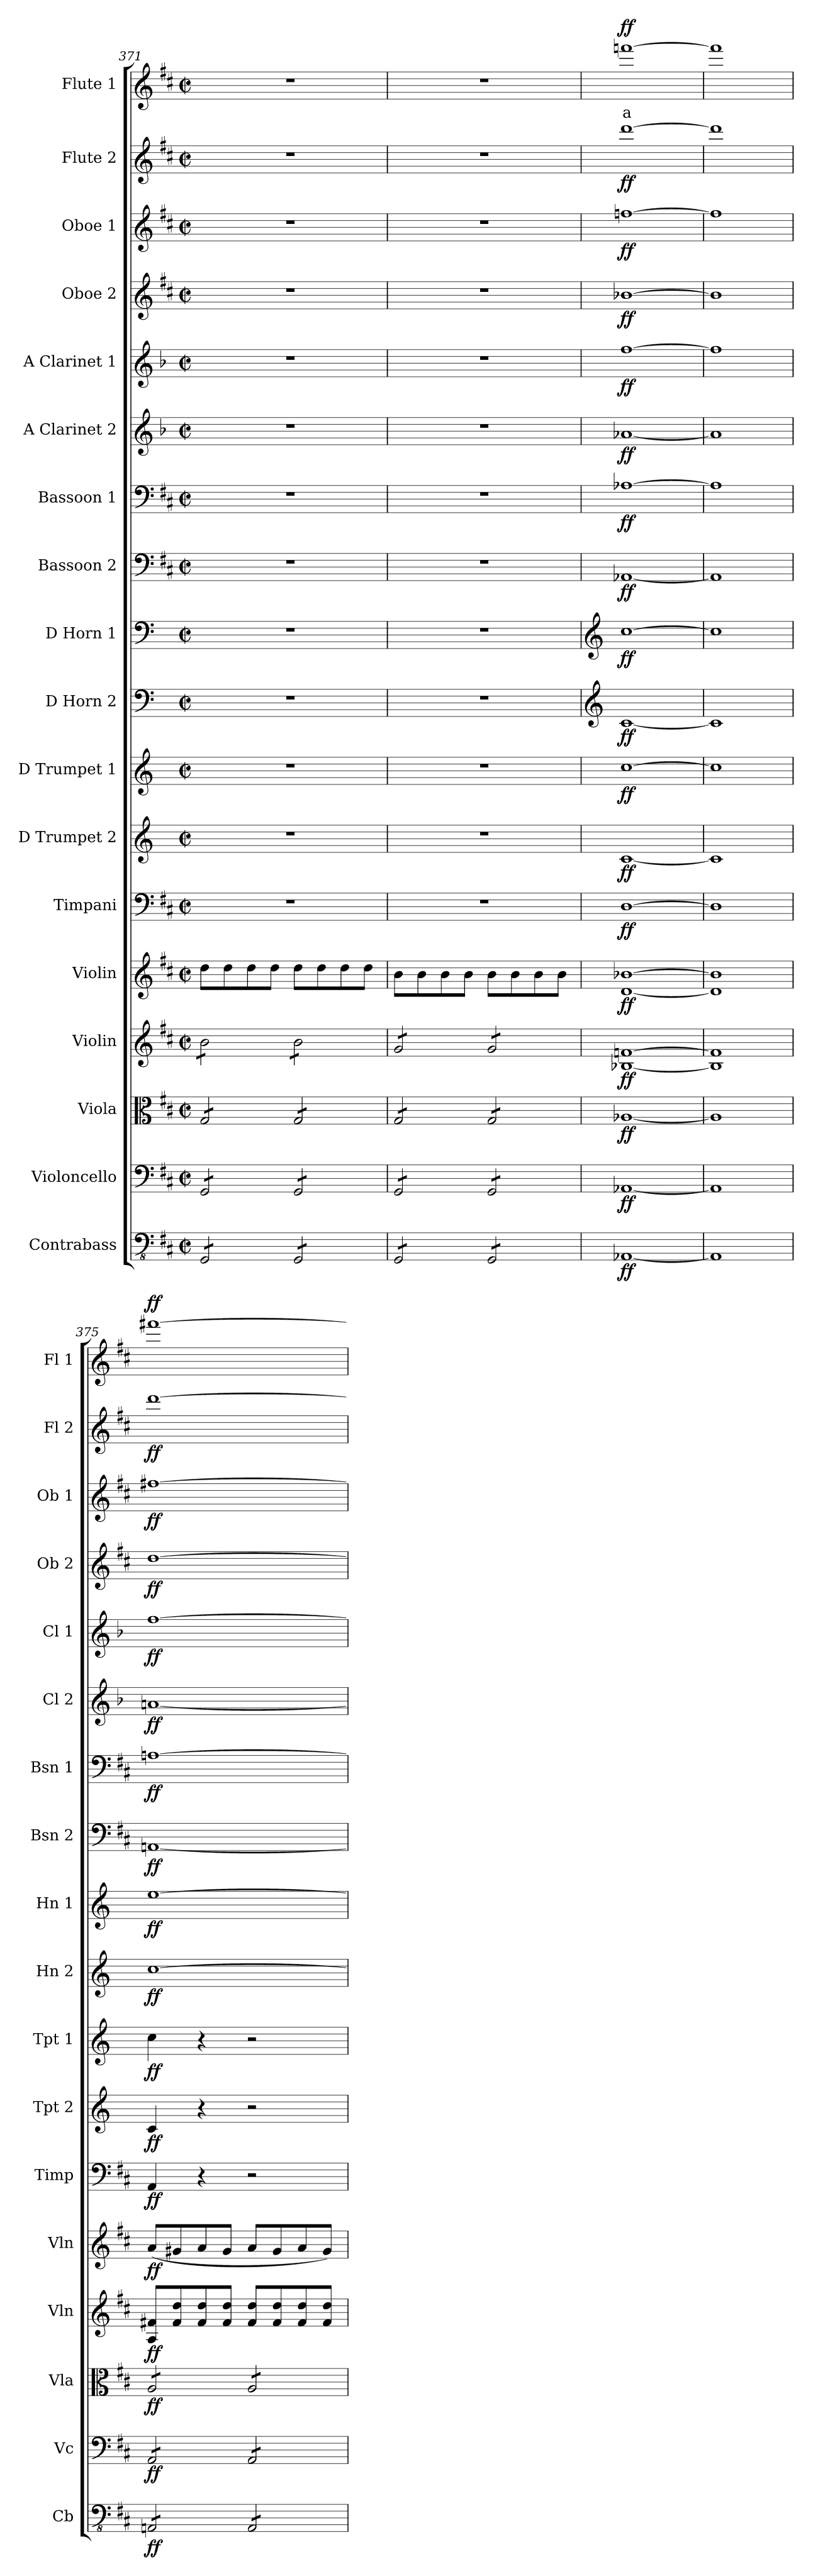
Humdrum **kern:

**kern	**dynam	**kern	**dynam	**kern	**dynam	**kern	**dynam	**kern	**dynam	**kern	**dynam	**kern	**dynam	**kern	**dynam	**kern	**dynam	**kern	**dynam	**kern	**dynam	**kern	**dynam	**kern	**dynam	**kern	**dynam	**kern	**dynam	**kern	**dynam	**kern	**dynam	**kern	**text	**dynam
*part18	*part18	*part17	*part17	*part16	*part16	*part15	*part15	*part14	*part14	*part13	*part13	*part12	*part12	*part11	*part11	*part10	*part10	*part9	*part9	*part8	*part8	*part7	*part7	*part6	*part6	*part5	*part5	*part4	*part4	*part3	*part3	*part2	*part2	*part1	*part1	*part1
*staff18	*staff18	*staff17	*staff17	*staff16	*staff16	*staff15	*staff15	*staff14	*staff14	*staff13	*staff13	*staff12	*staff12	*staff11	*staff11	*staff10	*staff10	*staff9	*staff9	*staff8	*staff8	*staff7	*staff7	*staff6	*staff6	*staff5	*staff5	*staff4	*staff4	*staff3	*staff3	*staff2	*staff2	*staff1	*staff1	*staff1
*I"Contrabass	*	*I"Violoncello	*	*I"Viola	*	*I"Violin	*	*I"Violin	*	*I"Timpani	*	*I"D Trumpet 2	*	*I"D Trumpet 1	*	*I"D Horn 2	*	*I"D Horn 1	*	*I"Bassoon 2	*	*I"Bassoon 1	*	*I"A Clarinet 2	*	*I"A Clarinet 1	*	*I"Oboe 2	*	*I"Oboe 1	*	*I"Flute 2	*	*I"Flute 1	*	*
*I'Cb	*	*I'Vc	*	*I'Vla	*	*I'Vln	*	*I'Vln	*	*I'Timp	*	*I'Tpt 2	*	*I'Tpt 1	*	*I'Hn 2	*	*I'Hn 1	*	*I'Bsn 2	*	*I'Bsn 1	*	*I'Cl 2	*	*I'Cl 1	*	*I'Ob 2	*	*I'Ob 1	*	*I'Fl 2	*	*I'Fl 1	*	*
*clefFv4	*	*clefF4	*	*clefC3	*	*clefG2	*	*clefG2	*	*clefF4	*	*clefG2	*	*clefG2	*	*clefF4	*	*clefF4	*	*clefF4	*	*clefF4	*	*clefG2	*	*clefG2	*	*clefG2	*	*clefG2	*	*clefG2	*	*clefG2	*	*
*	*	*	*	*	*	*	*	*	*	*	*	*ITrd-1c-2	*	*ITrd-1c-2	*	*ITrd6c10	*	*ITrd6c10	*	*	*	*	*	*ITrd2c3	*	*ITrd2c3	*	*	*	*	*	*	*	*	*	*
*k[f#c#]	*	*k[f#c#]	*	*k[f#c#]	*	*k[f#c#]	*	*k[f#c#]	*	*k[f#c#]	*	*k[f#c#]	*	*k[f#c#]	*	*k[f#c#]	*	*k[f#c#]	*	*k[f#c#]	*	*k[f#c#]	*	*k[f#c#]	*	*k[f#c#]	*	*k[f#c#]	*	*k[f#c#]	*	*k[f#c#]	*	*k[f#c#]	*	*
*M2/2	*	*M2/2	*	*M2/2	*	*M2/2	*	*M2/2	*	*M2/2	*	*M2/2	*	*M2/2	*	*M2/2	*	*M2/2	*	*M2/2	*	*M2/2	*	*M2/2	*	*M2/2	*	*M2/2	*	*M2/2	*	*M2/2	*	*M2/2	*	*
*met(c|)	*	*met(c|)	*	*met(c|)	*	*met(c|)	*	*met(c|)	*	*met(c|)	*	*met(c|)	*	*met(c|)	*	*met(c|)	*	*met(c|)	*	*met(c|)	*	*met(c|)	*	*met(c|)	*	*met(c|)	*	*met(c|)	*	*met(c|)	*	*met(c|)	*	*met(c|)	*	*
=371	=371	=371	=371	=371	=371	=371	=371	=371	=371	=371	=371	=371	=371	=371	=371	=371	=371	=371	=371	=371	=371	=371	=371	=371	=371	=371	=371	=371	=371	=371	=371	=371	=371	=371	=371	=371
*tremolo	*	*	*	*	*	*	*	*	*	*	*	*	*	*	*	*	*	*	*	*	*	*	*	*	*	*	*	*	*	*	*	*	*	*	*	*
*	*	*tremolo	*	*	*	*	*	*	*	*	*	*	*	*	*	*	*	*	*	*	*	*	*	*	*	*	*	*	*	*	*	*	*	*	*	*
*	*	*	*	*tremolo	*	*	*	*	*	*	*	*	*	*	*	*	*	*	*	*	*	*	*	*	*	*	*	*	*	*	*	*	*	*	*	*
*	*	*	*	*	*	*tremolo	*	*	*	*	*	*	*	*	*	*	*	*	*	*	*	*	*	*	*	*	*	*	*	*	*	*	*	*	*	*
8GGG/L	.	8GG/L	.	8G/L	.	8b\L	.	8dd\L	.	1r	.	1r	.	1r	.	1r	.	1r	.	1r	.	1r	.	1r	.	1r	.	1r	.	1r	.	1r	.	1r	.	.
8GGG/	.	8GG/	.	8G/	.	8b\	.	8dd\	.	.	.	.	.	.	.	.	.	.	.	.	.	.	.	.	.	.	.	.	.	.	.	.	.	.	.	.
8GGG/	.	8GG/	.	8G/	.	8b\	.	8dd\	.	.	.	.	.	.	.	.	.	.	.	.	.	.	.	.	.	.	.	.	.	.	.	.	.	.	.	.
8GGG/J	.	8GG/J	.	8G/J	.	8b\J	.	8dd\J	.	.	.	.	.	.	.	.	.	.	.	.	.	.	.	.	.	.	.	.	.	.	.	.	.	.	.	.
8GGG/L	.	8GG/L	.	8G/L	.	8b\L	.	8dd\L	.	.	.	.	.	.	.	.	.	.	.	.	.	.	.	.	.	.	.	.	.	.	.	.	.	.	.	.
8GGG/	.	8GG/	.	8G/	.	8b\	.	8dd\	.	.	.	.	.	.	.	.	.	.	.	.	.	.	.	.	.	.	.	.	.	.	.	.	.	.	.	.
8GGG/	.	8GG/	.	8G/	.	8b\	.	8dd\	.	.	.	.	.	.	.	.	.	.	.	.	.	.	.	.	.	.	.	.	.	.	.	.	.	.	.	.
8GGG/J	.	8GG/J	.	8G/J	.	8b\J	.	8dd\J	.	.	.	.	.	.	.	.	.	.	.	.	.	.	.	.	.	.	.	.	.	.	.	.	.	.	.	.
=372	=372	=372	=372	=372	=372	=372	=372	=372	=372	=372	=372	=372	=372	=372	=372	=372	=372	=372	=372	=372	=372	=372	=372	=372	=372	=372	=372	=372	=372	=372	=372	=372	=372	=372	=372	=372
8GGG/L	.	8GG/L	.	8G/L	.	8g/L	.	8b\L	.	1r	.	1r	.	1r	.	1r	.	1r	.	1r	.	1r	.	1r	.	1r	.	1r	.	1r	.	1r	.	1r	.	.
8GGG/	.	8GG/	.	8G/	.	8g/	.	8b\	.	.	.	.	.	.	.	.	.	.	.	.	.	.	.	.	.	.	.	.	.	.	.	.	.	.	.	.
8GGG/	.	8GG/	.	8G/	.	8g/	.	8b\	.	.	.	.	.	.	.	.	.	.	.	.	.	.	.	.	.	.	.	.	.	.	.	.	.	.	.	.
8GGG/J	.	8GG/J	.	8G/J	.	8g/J	.	8b\J	.	.	.	.	.	.	.	.	.	.	.	.	.	.	.	.	.	.	.	.	.	.	.	.	.	.	.	.
8GGG/L	.	8GG/L	.	8G/L	.	8g/L	.	8b\L	.	.	.	.	.	.	.	.	.	.	.	.	.	.	.	.	.	.	.	.	.	.	.	.	.	.	.	.
8GGG/	.	8GG/	.	8G/	.	8g/	.	8b\	.	.	.	.	.	.	.	.	.	.	.	.	.	.	.	.	.	.	.	.	.	.	.	.	.	.	.	.
8GGG/	.	8GG/	.	8G/	.	8g/	.	8b\	.	.	.	.	.	.	.	.	.	.	.	.	.	.	.	.	.	.	.	.	.	.	.	.	.	.	.	.
8GGG/J	.	8GG/J	.	8G/J	.	8g/J	.	8b\J	.	.	.	.	.	.	.	.	.	.	.	.	.	.	.	.	.	.	.	.	.	.	.	.	.	.	.	.
*	*	*	*	*	*	*Xtremolo	*	*	*	*	*	*	*	*	*	*	*	*	*	*	*	*	*	*	*	*	*	*	*	*	*	*	*	*	*	*
*	*	*	*	*Xtremolo	*	*	*	*	*	*	*	*	*	*	*	*	*	*	*	*	*	*	*	*	*	*	*	*	*	*	*	*	*	*	*	*
*	*	*Xtremolo	*	*	*	*	*	*	*	*	*	*	*	*	*	*	*	*	*	*	*	*	*	*	*	*	*	*	*	*	*	*	*	*	*	*
*Xtremolo	*	*	*	*	*	*	*	*	*	*	*	*	*	*	*	*	*	*	*	*	*	*	*	*	*	*	*	*	*	*	*	*	*	*	*	*
!!LO:PB:g=z
=373	=373	=373	=373	=373	=373	=373	=373	=373	=373	=373	=373	=373	=373	=373	=373	=373	=373	=373	=373	=373	=373	=373	=373	=373	=373	=373	=373	=373	=373	=373	=373	=373	=373	=373	=373	=373
*	*	*	*	*	*	*	*	*	*	*	*	*	*	*	*	*clefG2	*	*clefG2	*	*	*	*	*	*	*	*	*	*	*	*	*	*	*	*	*	*
!	!LO:DY:b	!	!LO:DY:b	!	!LO:DY:b	!	!LO:DY:b	!	!LO:DY:b	!	!LO:DY:b	!	!LO:DY:b	!	!LO:DY:b	!	!LO:DY:b	!	!LO:DY:b	!	!LO:DY:b	!	!LO:DY:b	!	!LO:DY:b	!	!LO:DY:b	!	!LO:DY:b	!	!LO:DY:b	!	!LO:DY:b	!	!LO:LY:b:color=#FF0000	!LO:DY:b
[1AAA-X	ff	[1AA-X	ff	[1A-X	ff	[1B-X [1fn	ff	[1d [1b-X	ff	[1D	ff	[1d	ff	[1dd	ff	[1D	ff	[1d	ff	[1AA-X	ff	[1A-X	ff	[1fn	ff	[1dd	ff	[1b-X	ff	[1ffn	ff	[1ddd	ff	[1fffn	a	ff
=374	=374	=374	=374	=374	=374	=374	=374	=374	=374	=374	=374	=374	=374	=374	=374	=374	=374	=374	=374	=374	=374	=374	=374	=374	=374	=374	=374	=374	=374	=374	=374	=374	=374	=374	=374	=374
1AAA-]	.	1AA-]	.	1A-]	.	1B-] 1f]	.	1d] 1b-]	.	1D]	.	1d]	.	1dd]	.	1D]	.	1d]	.	1AA-]	.	1A-]	.	1f]	.	1dd]	.	1b-]	.	1ff]	.	1ddd]	.	1fff]	.	.
=375	=375	=375	=375	=375	=375	=375	=375	=375	=375	=375	=375	=375	=375	=375	=375	=375	=375	=375	=375	=375	=375	=375	=375	=375	=375	=375	=375	=375	=375	=375	=375	=375	=375	=375	=375	=375
!	!LO:DY:b	!	!LO:DY:b	!	!LO:DY:b	!	!LO:DY:b	!	!LO:DY:b	!	!LO:DY:b	!	!LO:DY:b	!	!LO:DY:b	!	!LO:DY:b	!	!LO:DY:b	!	!LO:DY:b	!	!LO:DY:b	!	!LO:DY:b	!	!LO:DY:b	!	!LO:DY:b	!	!LO:DY:b	!	!LO:DY:b	!	!	!LO:DY:b
*tremolo	*	*	*	*	*	*	*	*	*	*	*	*	*	*	*	*	*	*	*	*	*	*	*	*	*	*	*	*	*	*	*	*	*	*	*	*
*	*	*tremolo	*	*	*	*	*	*	*	*	*	*	*	*	*	*	*	*	*	*	*	*	*	*	*	*	*	*	*	*	*	*	*	*	*	*
*	*	*	*	*tremolo	*	*	*	*	*	*	*	*	*	*	*	*	*	*	*	*	*	*	*	*	*	*	*	*	*	*	*	*	*	*	*	*
8AAAn/L	ff	8AA/L	ff	8A/L	ff	8A/ 8f#X/L	ff	(<8a/L	ff	4AA/	ff	4d/	ff	4dd\	ff	[1d	ff	[1f#	ff	[1AAn	ff	[1An	ff	[1f#X	ff	[1dd	ff	[1dd	ff	[1ff#X	ff	[1ddd	ff	[1fff#X	.	ff
8AAAn/	.	8AA/	.	8A/	.	8f#/ 8dd/	.	8g#X/	.	.	.	.	.	.	.	.	.	.	.	.	.	.	.	.	.	.	.	.	.	.	.	.	.	.	.	.
8AAAn/	.	8AA/	.	8A/	.	8f#/ 8dd/	.	8a/	.	4r	.	4r	.	4r	.	.	.	.	.	.	.	.	.	.	.	.	.	.	.	.	.	.	.	.	.	.
8AAAn/J	.	8AA/J	.	8A/J	.	8f#/ 8dd/J	.	8g#/J	.	.	.	.	.	.	.	.	.	.	.	.	.	.	.	.	.	.	.	.	.	.	.	.	.	.	.	.
8AAA/L	.	8AA/L	.	8A/L	.	8f#/ 8dd/L	.	8a/L	.	2r	.	2r	.	2r	.	.	.	.	.	.	.	.	.	.	.	.	.	.	.	.	.	.	.	.	.	.
8AAA/	.	8AA/	.	8A/	.	8f#/ 8dd/	.	8g#/	.	.	.	.	.	.	.	.	.	.	.	.	.	.	.	.	.	.	.	.	.	.	.	.	.	.	.	.
8AAA/	.	8AA/	.	8A/	.	8f#/ 8dd/	.	8a/	.	.	.	.	.	.	.	.	.	.	.	.	.	.	.	.	.	.	.	.	.	.	.	.	.	.	.	.
8AAA/J	.	8AA/J	.	8A/J	.	8f#/ 8dd/J	.	8g#/J)	.	.	.	.	.	.	.	.	.	.	.	.	.	.	.	.	.	.	.	.	.	.	.	.	.	.	.	.
*	*	*	*	*Xtremolo	*	*	*	*	*	*	*	*	*	*	*	*	*	*	*	*	*	*	*	*	*	*	*	*	*	*	*	*	*	*	*	*
*	*	*Xtremolo	*	*	*	*	*	*	*	*	*	*	*	*	*	*	*	*	*	*	*	*	*	*	*	*	*	*	*	*	*	*	*	*	*	*
*Xtremolo	*	*	*	*	*	*	*	*	*	*	*	*	*	*	*	*	*	*	*	*	*	*	*	*	*	*	*	*	*	*	*	*	*	*	*	*
=	=	=	=	=	=	=	=	=	=	=	=	=	=	=	=	=	=	=	=	=	=	=	=	=	=	=	=	=	=	=	=	=	=	=	=	=
*-	*-	*-	*-	*-	*-	*-	*-	*-	*-	*-	*-	*-	*-	*-	*-	*-	*-	*-	*-	*-	*-	*-	*-	*-	*-	*-	*-	*-	*-	*-	*-	*-	*-	*-	*-	*-
